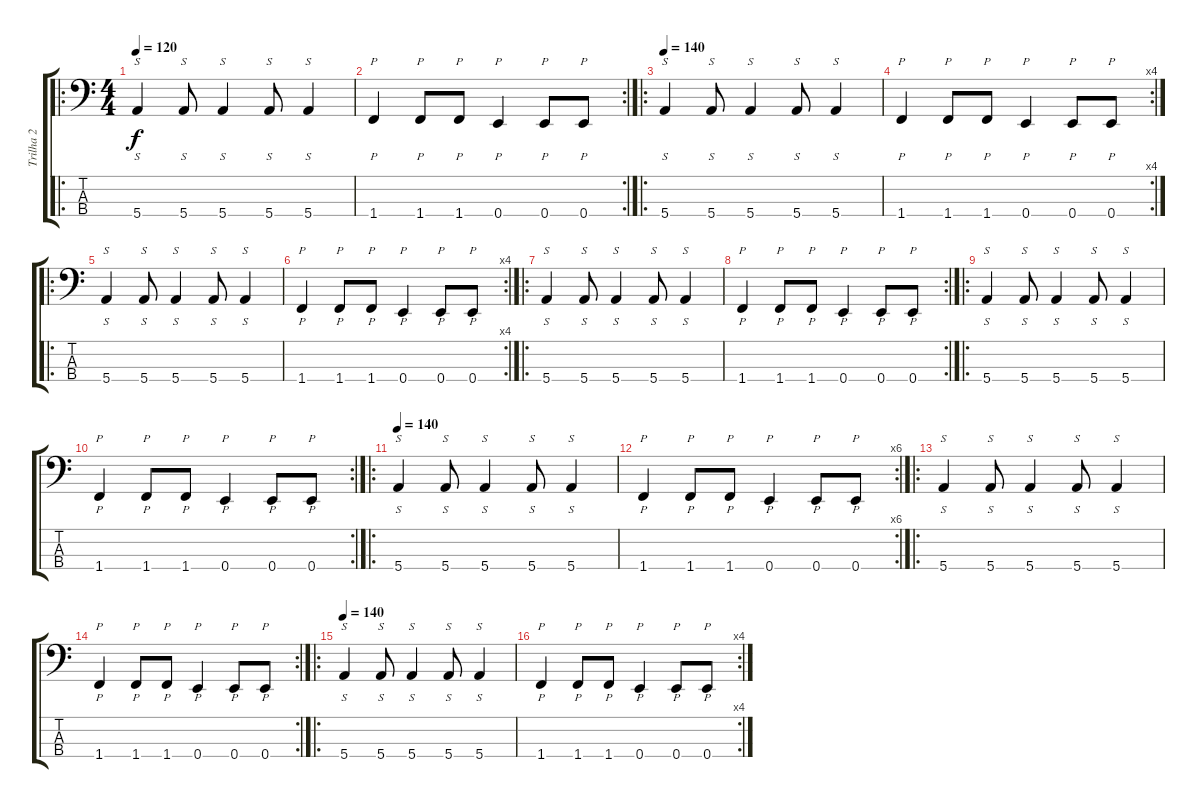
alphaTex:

\track ("Trilha 2" "Trilha 2") {instrument acousticbass}
\staff {score tabs}
\tuning (G2 D2 A1 E1) {hide}
\ro
\ts (4 4)
\tempo 120
\clef f4
\ks c
5.4.4{s dy f instrument acousticbass} 5.4.8{s} 5.4.4{s} 5.4.8{s} 5.4.4{s} |
\rc 2
1.4.4{p} 1.4.8{p} 1.4.8{p} 0.4.4{p} 0.4.8{p} 0.4.8{p} |
\ro
\tempo 140
5.4.4{s instrument slapbass1} 5.4.8{s} 5.4.4{s} 5.4.8{s} 5.4.4{s} |
\rc 4
1.4.4{p} 1.4.8{p} 1.4.8{p} 0.4.4{p} 0.4.8{p} 0.4.8{p} |
\ro
5.4.4{s instrument slapbass1} 5.4.8{s} 5.4.4{s} 5.4.8{s} 5.4.4{s} |
\rc 4
1.4.4{p} 1.4.8{p} 1.4.8{p} 0.4.4{p} 0.4.8{p} 0.4.8{p} |
\ro
5.4.4{s instrument slapbass1} 5.4.8{s} 5.4.4{s} 5.4.8{s} 5.4.4{s} |
\rc 2
1.4.4{p} 1.4.8{p} 1.4.8{p} 0.4.4{p} 0.4.8{p} 0.4.8{p} |
\ro
5.4.4{s instrument slapbass1} 5.4.8{s} 5.4.4{s} 5.4.8{s} 5.4.4{s} |
\rc 2
1.4.4{p} 1.4.8{p} 1.4.8{p} 0.4.4{p} 0.4.8{p} 0.4.8{p} |
\ro
\tempo 140
5.4.4{s instrument slapbass1} 5.4.8{s} 5.4.4{s} 5.4.8{s} 5.4.4{s} |
\rc 6
1.4.4{p} 1.4.8{p} 1.4.8{p} 0.4.4{p} 0.4.8{p} 0.4.8{p} |
\ro
5.4.4{s instrument slapbass1} 5.4.8{s} 5.4.4{s} 5.4.8{s} 5.4.4{s} |
\rc 2
1.4.4{p} 1.4.8{p} 1.4.8{p} 0.4.4{p} 0.4.8{p} 0.4.8{p} |
\ro
\tempo 140
5.4.4{s instrument slapbass1} 5.4.8{s} 5.4.4{s} 5.4.8{s} 5.4.4{s} |
\rc 4
1.4.4{p} 1.4.8{p} 1.4.8{p} 0.4.4{p} 0.4.8{p} 0.4.8{p}
